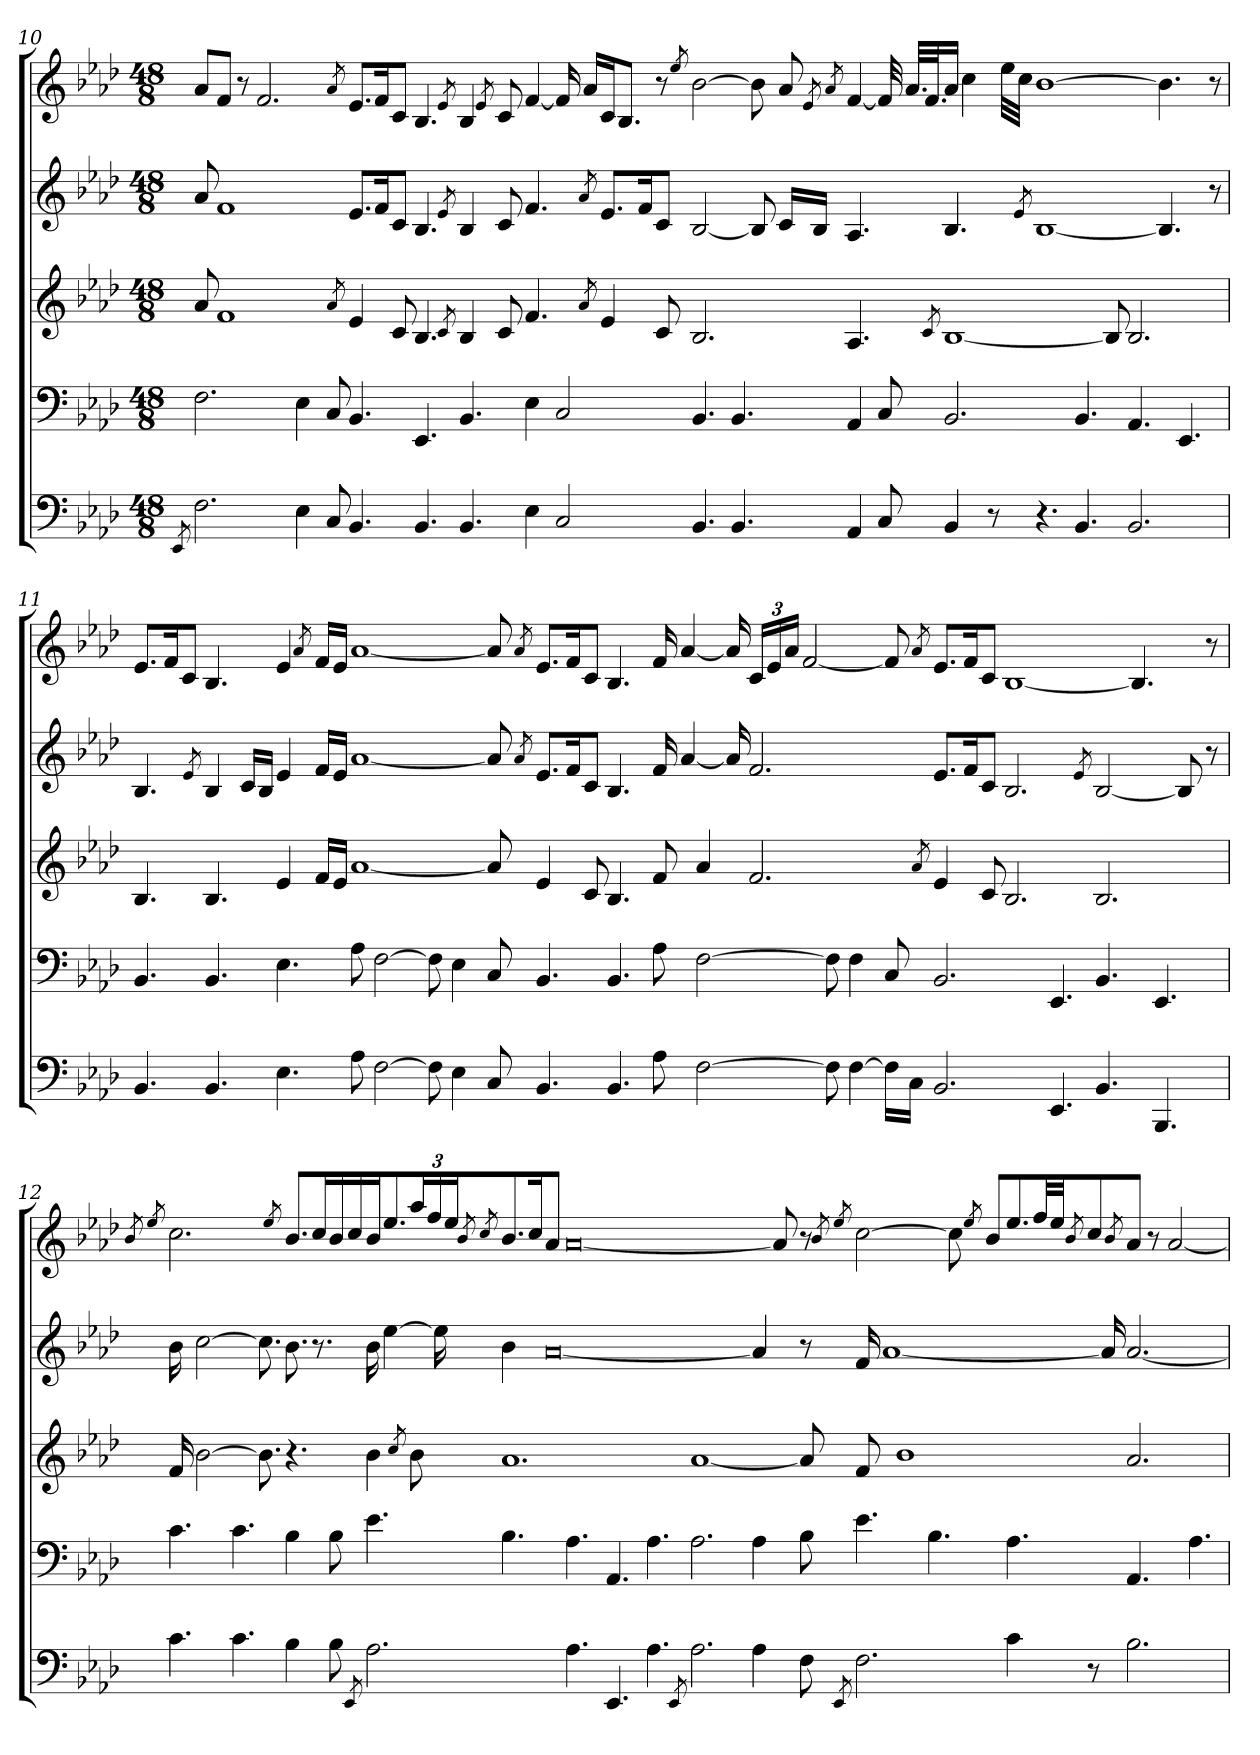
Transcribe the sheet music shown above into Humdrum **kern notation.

**kern	**kern	**kern	**kern	**kern
*part5	*part4	*part3	*part2	*part1
*staff5	*staff4	*staff3	*staff2	*staff1
*clefF4	*clefF4	*clefG2	*clefG2	*clefG2
*k[b-e-a-d-]	*k[b-e-a-d-]	*k[b-e-a-d-]	*k[b-e-a-d-]	*k[b-e-a-d-]
*M48/8	*M48/8	*M48/8	*M48/8	*M48/8
=10	=10	=10	=10	=10
8qEE-	.	.	.	.
2.F	2.F	8a-	8a-	8a-/L
.	.	1f	1f	8f/J
.	.	.	.	8r
.	.	.	.	2.f
4E-	4E-	.	.	.
8C	8C	.	.	.
.	.	8qa-	.	8qa-
4.BB-	4.BB-	4e-	8.e-/L	8.e-/L
.	.	.	16f/K	16f/K
.	.	8c	8c/J	8c/J
4.BB-	4.EE-	4.B-	4.B-	4.B-
.	.	8qc	8qe-	8qe-
4.BB-	4.BB-	4B-	4B-	4B-
.	.	.	.	8qe-
.	.	8c	8c	8c
4E-	4E-	4.f	4.f	[4f
2C	2C	.	.	16f]
.	.	.	.	16a-/LL
.	.	8qa-	8qa-	.
.	.	4e-	8.e-/L	16c/J
.	.	.	.	8.B-/J
.	.	.	16f/K	.
.	.	8c	8c/J	8r
.	.	.	.	8qee-
4.BB-	4.BB-	2.B-	[2B-	[2b-
4.BB-	4.BB-	.	.	.
.	.	.	8B-]	8b-]
.	.	.	16c/LL	8a-
.	.	.	16B-/JJ	.
.	.	.	.	8qe-
.	.	.	.	8qa-
4AA-	4AA-	4.A-	4.A-	[4f
8C	8C	.	.	32f]
.	.	.	.	32.a-/LLL
.	.	.	.	32.f/J
.	.	8qc	.	.
4BB-	2.BB-	[1B-	4.B-	16a-/JJ
.	.	.	.	4cc
8r	.	.	.	.
.	.	.	.	32ee-\LLL
.	.	.	.	32cc\JJJ
.	.	.	8qe-	.
4.r	.	.	[1B-	[1b-
4.BB-	4.BB-	.	.	.
.	.	8B-]	.	.
2.BB-	4.AA-	2.B-	.	.
.	.	.	4.B-]	4.b-]
.	4.EE-	.	.	.
.	.	.	8r	8r
=11	=11	=11	=11	=11
4.BB-	4.BB-	4.B-	4.B-	8.e-/L
.	.	.	.	16f/K
.	.	.	.	8c/J
.	.	.	8qe-	.
4.BB-	4.BB-	4.B-	4B-	4.B-
.	.	.	16c/LL	.
.	.	.	16B-/JJ	.
4.E-	4.E-	4e-	4e-	4e-
.	.	.	.	8qa-
.	.	16f/LL	16f/LL	16f/LL
.	.	16e-/JJ	16e-/JJ	16e-/JJ
8A-	8A-	[1a-	[1a-	[1a-
[2F	[2F	.	.	.
8F]	8F]	.	.	.
4E-	4E-	.	.	.
8C	8C	8a-]	8a-]	8a-]
.	.	.	8qa-	8qa-
4.BB-	4.BB-	4e-	8.e-/L	8.e-/L
.	.	.	16f/K	16f/K
.	.	8c	8c/J	8c/J
4.BB-	4.BB-	4.B-	4.B-	4.B-
8A-	8A-	8f	16f	16f
.	.	.	[4a-	[4a-
[2F	[2F	4a-	.	.
.	.	.	16a-]	16a-]
.	.	2.f	2.f	24c/LL
.	.	.	.	24e-/
.	.	.	.	24a-/JJ
.	.	.	.	[2f
8F]	8F]	.	.	.
[4F	4F	.	.	.
16F\LL]	8C	.	.	8f]
16C\JJ	.	.	.	.
.	.	8qa-	.	8qa-
2.BB-	2.BB-	4e-	8.e-/L	8.e-/L
.	.	.	16f/K	16f/K
.	.	8c	8c/J	8c/J
.	.	2.B-	2.B-	[1B-
4.EE-	4.EE-	.	.	.
.	.	.	8qe-	.
4.BB-	4.BB-	2.B-	[2B-	.
.	.	.	.	4.B-]
4.BBB-	4.EE-	.	.	.
.	.	.	8B-]	.
.	.	.	8r	8r
=12	=12	=12	=12	=12
.	.	.	.	8qb-
.	.	.	.	8qee-
4.c	4.c	16f	16b-	2.cc
.	.	[2b-	[2cc	.
4.c	4.c	.	.	.
.	.	8.b-]	8.cc]	.
.	.	.	.	8qee-
4B-	4B-	4.r	8.b-	8.b-/L
.	.	.	8.r	16cc/L
8B-	8B-	.	.	16b-/
.	.	.	.	16cc/
8qEE-	.	.	.	.
2.A-	4.e-	4b-	16b-	16b-/J
.	.	.	[4ee-	8.ee-/
.	.	8qcc	.	.
.	.	8b-	.	24aa-/L
.	.	.	.	24ff/
.	.	.	16ee-]	.
.	.	.	.	24ee-/J
.	.	.	.	8qb-/
.	.	.	.	8qcc/
.	4.B-	1.a-	4b-	8.b-/
.	.	.	.	16cc/K
.	.	.	[0a-	8a-/J
4.A-	4.A-	.	.	[0a-
4.EE-	4.AA-	.	.	.
4.A-	4.A-	.	.	.
8qEE-	.	.	.	.
2.A-	2.A-	[1a-	.	.
4A-	4A-	.	4a-]	.
.	.	.	.	8a-]
8F	8B-	8a-]	8r	8r
.	.	.	.	8qb-
8qEE-	.	.	.	8qee-
2.F	4.e-	8f	16f	[2cc
.	.	.	[1a-	.
.	.	1b-	.	.
.	4.B-	.	.	.
.	.	.	.	8cc]
.	.	.	.	8qee-
.	.	.	.	8b-/L
4c	4.A-	.	.	8.ee-/
.	.	.	.	32ff/LL
.	.	.	.	32ee-/JJ
.	.	.	.	8qb-/
8r	.	.	.	8cc/
.	.	.	16a-]	.
.	.	.	.	8qb-/
2.B-	4.AA-	2.a-	[2.a-	8a-/J
.	.	.	.	8r
.	.	.	.	[2a-
.	4.A-	.	.	.
=	=	=	=	=
*-	*-	*-	*-	*-
